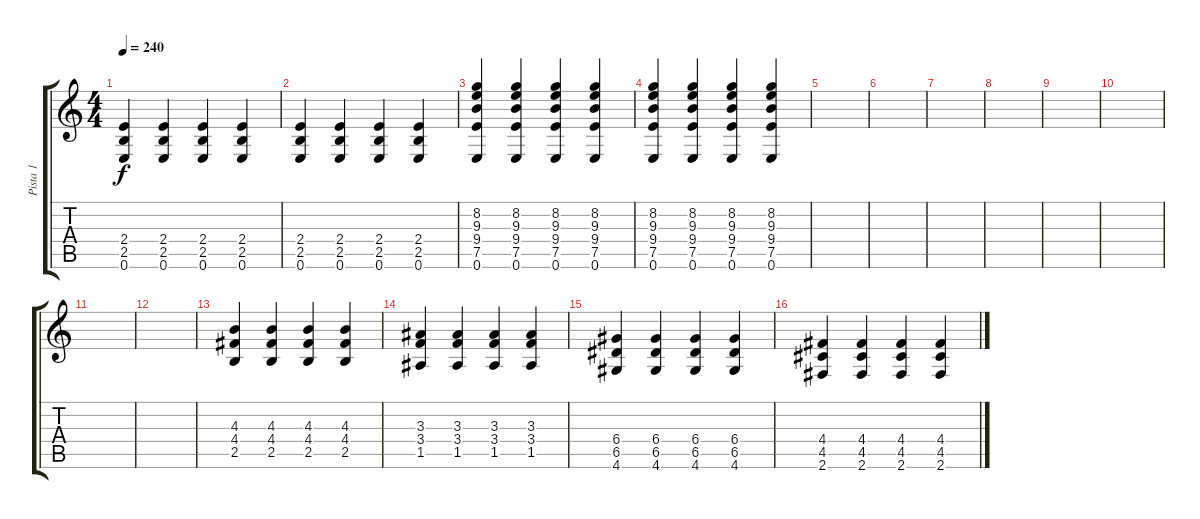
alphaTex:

\track ("Pista 1" "Pista 1") {instrument overdrivenguitar}
\staff {score tabs}
\tuning (E4 B3 G3 D3 A2 E2) {hide}
\ts (4 4)
\tempo 240
\clef g2
\ks c
(2.4 2.5 0.6).4{dy f} (2.4 2.5 0.6).4 (2.4 2.5 0.6).4 (2.4 2.5 0.6).4 |
(2.4 2.5 0.6).4 (2.4 2.5 0.6).4 (2.4 2.5 0.6).4 (2.4 2.5 0.6).4 |
(8.2 9.3 9.4 7.5 0.6).4 (8.2 9.3 9.4 7.5 0.6).4 (8.2 9.3 9.4 7.5 0.6).4 (8.2 9.3 9.4 7.5 0.6).4 |
(8.2 9.3 9.4 7.5 0.6).4 (8.2 9.3 9.4 7.5 0.6).4 (8.2 9.3 9.4 7.5 0.6).4 (8.2 9.3 9.4 7.5 0.6).4 |
|
|
|
|
|
|
|
|
(4.3 4.4 2.5).4 (4.3 4.4 2.5).4 (4.3 4.4 2.5).4 (4.3 4.4 2.5).4 |
(3.3 3.4 1.5).4 (3.3 3.4 1.5).4 (3.3 3.4 1.5).4 (3.3 3.4 1.5).4 |
(6.4 6.5 4.6).4 (6.4 6.5 4.6).4 (6.4 6.5 4.6).4 (6.4 6.5 4.6).4 |
(4.4 4.5 2.6).4 (4.4 4.5 2.6).4 (4.4 4.5 2.6).4 (4.4 4.5 2.6).4
